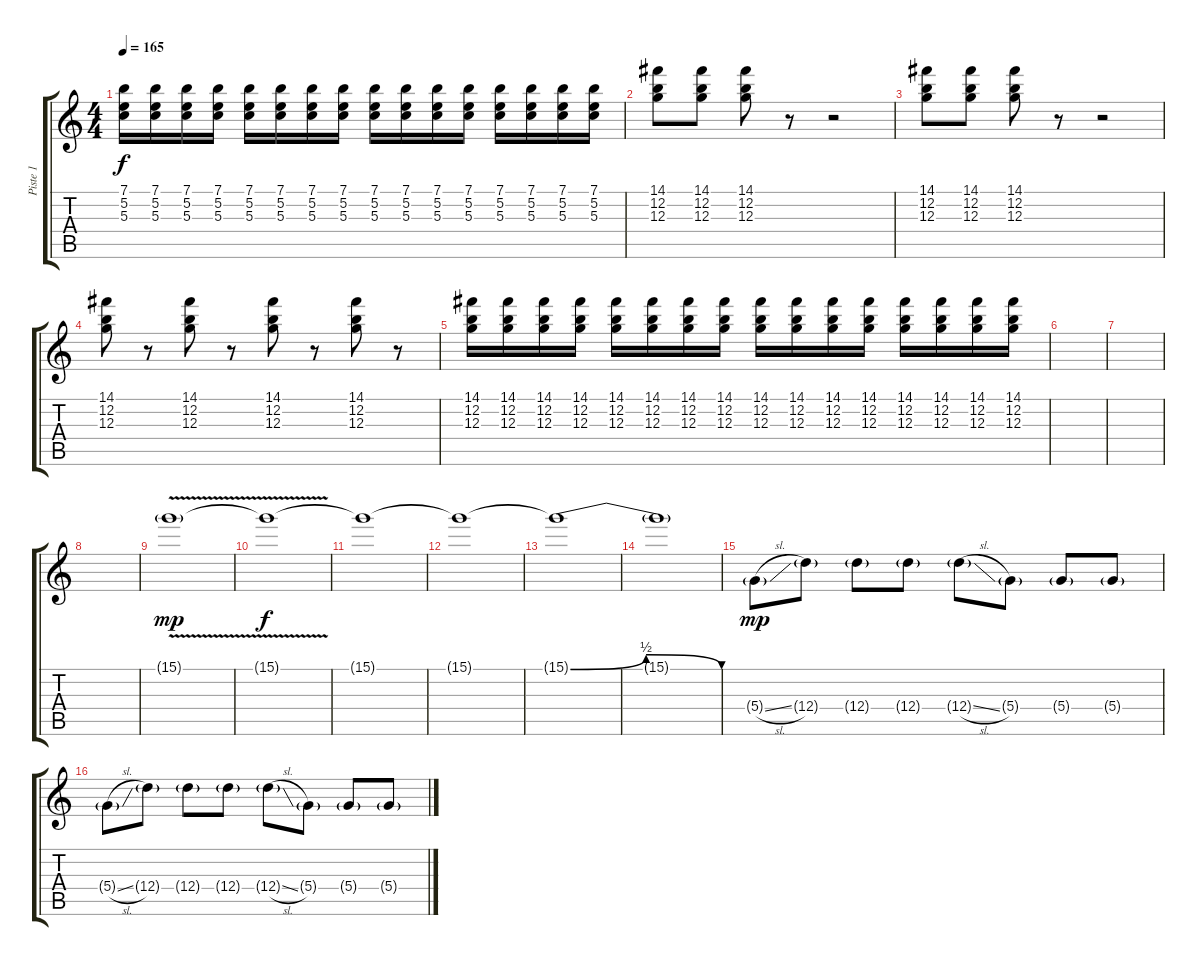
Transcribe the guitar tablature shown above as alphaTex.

\track ("Piste 1" "Piste 1") {instrument overdrivenguitar}
\staff {score tabs}
\tuning (E4 B3 G3 D3 A2 D2) {hide}
\ts (4 4)
\tempo 165
\clef g2
\ks c
(7.1 5.2 5.3).16{dy f} (7.1 5.2 5.3).16 (7.1 5.2 5.3).16 (7.1 5.2 5.3).16 (7.1 5.2 5.3).16 (7.1 5.2 5.3).16 (7.1 5.2 5.3).16 (7.1 5.2 5.3).16 (7.1 5.2 5.3).16 (7.1 5.2 5.3).16 (7.1 5.2 5.3).16 (7.1 5.2 5.3).16 (7.1 5.2 5.3).16 (7.1 5.2 5.3).16 (7.1 5.2 5.3).16 (7.1 5.2 5.3).16 |
(14.1 12.2 12.3).8 (14.1 12.2 12.3).8 (14.1 12.2 12.3).8 r.8 r.2 |
(14.1 12.2 12.3).8 (14.1 12.2 12.3).8 (14.1 12.2 12.3).8 r.8 r.2 |
(14.1 12.2 12.3).8 r.8 (14.1 12.2 12.3).8 r.8 (14.1 12.2 12.3).8 r.8 (14.1 12.2 12.3).8 r.8 |
(14.1 12.2 12.3).16 (14.1 12.2 12.3).16 (14.1 12.2 12.3).16 (14.1 12.2 12.3).16 (14.1 12.2 12.3).16 (14.1 12.2 12.3).16 (14.1 12.2 12.3).16 (14.1 12.2 12.3).16 (14.1 12.2 12.3).16 (14.1 12.2 12.3).16 (14.1 12.2 12.3).16 (14.1 12.2 12.3).16 (14.1 12.2 12.3).16 (14.1 12.2 12.3).16 (14.1 12.2 12.3).16 (14.1 12.2 12.3).16 |
|
|
|
15.1{v g}.1{dy mp} |
15.1{t}.1{dy f} |
15.1{t}.1 |
15.1{t}.1 |
15.1{be (bendrelease 0 0 30 2 30 2 60 0) t}.1 |
15.1{t}.1 |
5.4{sl g}.8{dy mp} 12.4{g}.8 12.4{g}.8 12.4{g}.8 12.4{sl g}.8 5.4{g}.8 5.4{g}.8 5.4{g}.8 |
5.4{sl g}.8 12.4{g}.8 12.4{g}.8 12.4{g}.8 12.4{sl g}.8 5.4{g}.8 5.4{g}.8 5.4{g}.8
